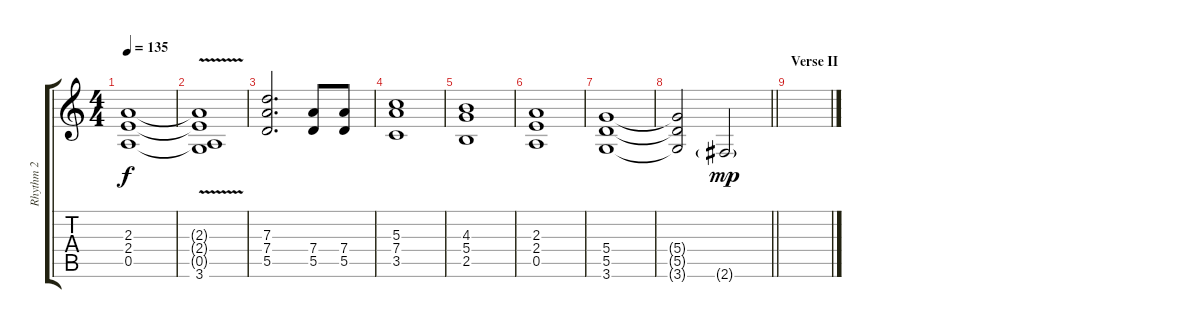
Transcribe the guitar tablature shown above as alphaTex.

\track ("Rhythm 2" "Rhythm 2") {instrument distortionguitar}
\staff {score tabs}
\tuning (E4 B3 G3 D3 A2 E2) {hide}
\ts (4 4)
\tempo 135
\clef g2
\ks c
(2.3 2.4 0.5).1{dy f} |
(2.3{t} 2.4{t} 0.5{t} 3.6{v}).1 |
(7.3 7.4 5.5).2{d} (7.4 5.5).8 (7.4 5.5).8 |
(5.3 7.4 3.5).1 |
(4.3 5.4 2.5).1 |
(2.3 2.4 0.5).1 |
(5.4 5.5 3.6).1 |
\barLineRight lightlight
(5.4{t} 5.5{t} 3.6{t}).2 2.6{g}.2{dy mp} |
\section ("" "Verse II")
